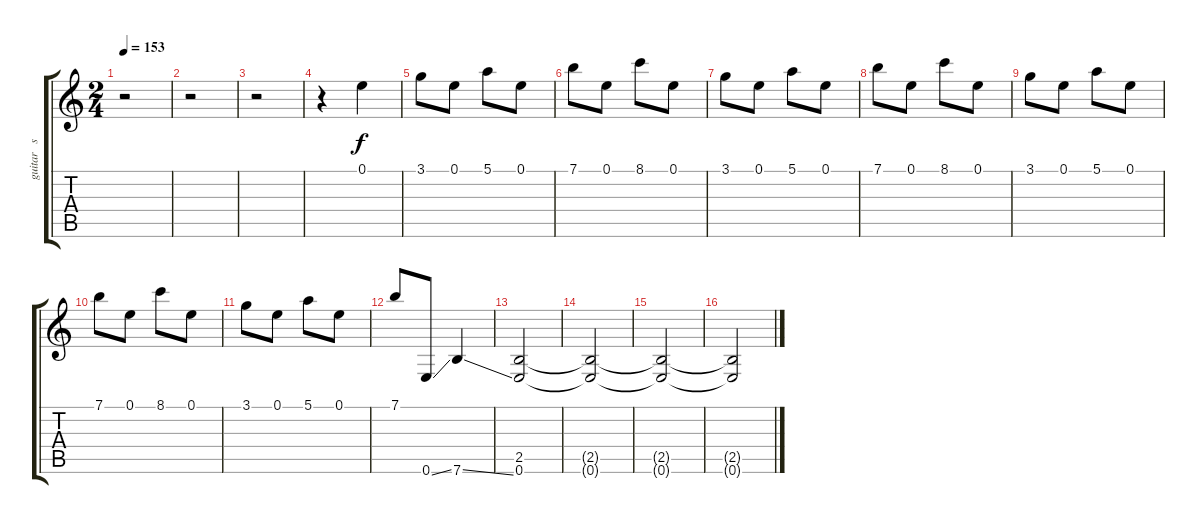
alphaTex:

\track ("guitar   solo   right" "guitar   s") {instrument overdrivenguitar}
\staff {score tabs}
\tuning (E4 B3 G3 D3 A2 E2) {hide}
\ts (2 4)
\tempo 153
\clef g2
\ks c
r.2{dy f} |
r.2 |
r.2 |
r.4 0.1.4 |
3.1.8 0.1.8 5.1.8 0.1.8 |
7.1.8 0.1.8 8.1.8 0.1.8 |
3.1.8 0.1.8 5.1.8 0.1.8 |
7.1.8 0.1.8 8.1.8 0.1.8 |
3.1.8 0.1.8 5.1.8 0.1.8 |
7.1.8 0.1.8 8.1.8 0.1.8 |
3.1.8 0.1.8 5.1.8 0.1.8 |
7.1.8 0.6{ss}.8 7.6{ss}.4 |
(2.5 0.6).2 |
(2.5{t} 0.6{t}).2 |
(2.5{t} 0.6{t}).2 |
(2.5{t} 0.6{t}).2
